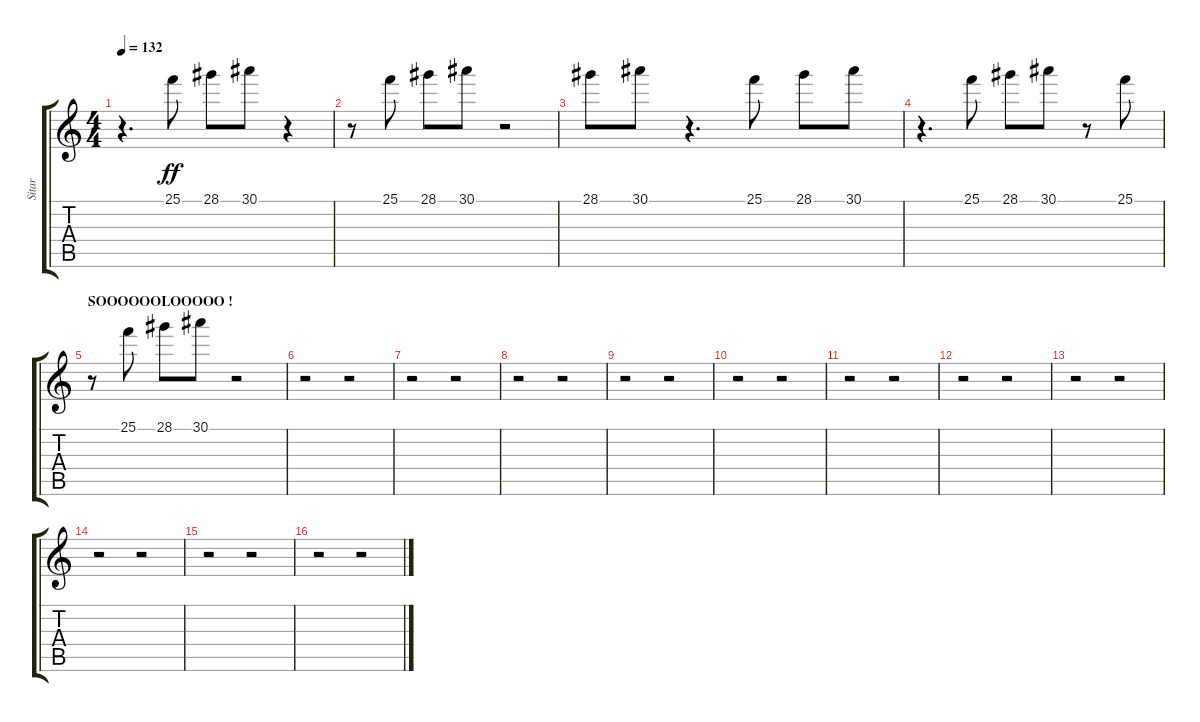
\track ("Sitar" "Sitar") {instrument sitar}
\staff {score tabs}
\tuning (E4 B3 G3 D3 A2 E2) {hide}
\ts (4 4)
\tempo 132
\clef g2
\ks c
r.4{d dy ff} 25.1.8 28.1.8 30.1.8 r.4 |
r.8 25.1.8 28.1.8 30.1.8 r.2 |
28.1.8 30.1.8 r.4{d} 25.1.8 28.1.8 30.1.8 |
r.4{d} 25.1.8 28.1.8 30.1.8 r.8 25.1.8 |
\section ("" "SOOOOOOLOOOOO !")
r.8 25.1.8 28.1.8 30.1.8 r.2 |
r.2 r.2 |
r.2 r.2 |
r.2 r.2 |
r.2 r.2 |
r.2 r.2 |
r.2 r.2 |
r.2 r.2 |
r.2 r.2 |
r.2 r.2 |
r.2 r.2 |
r.2 r.2
